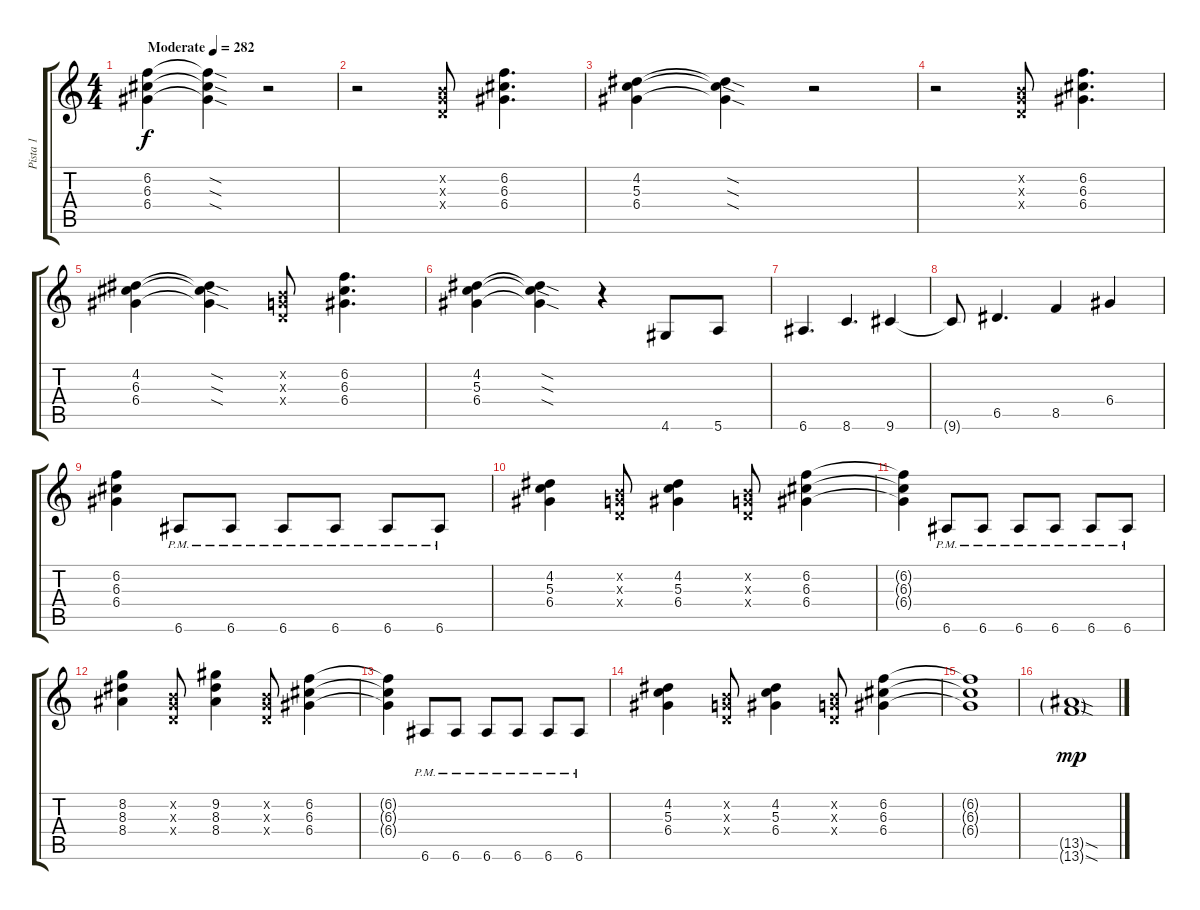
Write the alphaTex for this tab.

\track ("Pista 1" "Pista 1") {instrument distortionguitar}
\staff {score tabs}
\tuning (E4 B3 G3 D3 A2 E2) {hide}
\ts (4 4)
\tempo (282 "Moderate")
\clef g2
\ks c
(6.2 6.3 6.4).4{dy f instrument distortionguitar} (6.2{sod t} 6.3{sod t} 6.4{sod t}).4 r.2 |
r.2 (0.2{x} 0.3{x} 0.4{x}).8 (6.2 6.3 6.4).4{d} |
(4.2 5.3 6.4).4 (4.2{sod t} 5.3{sod t} 6.4{sod t}).4 r.2 |
r.2 (0.2{x} 0.3{x} 0.4{x}).8 (6.2 6.3 6.4).4{d} |
(4.2 6.3 6.4).4 (4.2{sod t} 6.3{sod t} 6.4{sod t}).4 (0.2{x} 0.3{x} 0.4{x}).8 (6.2 6.3 6.4).4{d} |
(4.2 5.3 6.4).4 (4.2{sod t} 5.3{sod t} 6.4{sod t}).4 r.4 4.6.8 5.6.8 |
6.6.4{d} 8.6.4{d} 9.6.4 |
9.6{t}.8 6.5.4{d} 8.5.4 6.4.4 |
(6.2 6.3 6.4).4 6.6{pm}.8 6.6{pm}.8 6.6{pm}.8 6.6{pm}.8 6.6{pm}.8 6.6{pm}.8 |
(4.2 5.3 6.4).4 (0.2{x} 0.3{x} 0.4{x}).8 (4.2 5.3 6.4).4 (0.2{x} 0.3{x} 0.4{x}).8 (6.2 6.3 6.4).4 |
(6.2{t} 6.3{t} 6.4{t}).4 6.6{pm}.8 6.6{pm}.8 6.6{pm}.8 6.6{pm}.8 6.6{pm}.8 6.6{pm}.8 |
(8.2 8.3 8.4).4 (0.2{x} 0.3{x} 0.4{x}).8 (9.2 8.3 8.4).4 (0.2{x} 0.3{x} 0.4{x}).8 (6.2 6.3 6.4).4 |
(6.2{t} 6.3{t} 6.4{t}).4 6.6{pm}.8 6.6{pm}.8 6.6{pm}.8 6.6{pm}.8 6.6{pm}.8 6.6{pm}.8 |
(4.2 5.3 6.4).4 (0.2{x} 0.3{x} 0.4{x}).8 (4.2 5.3 6.4).4 (0.2{x} 0.3{x} 0.4{x}).8 (6.2 6.3 6.4).4 |
(6.2{t} 6.3{t} 6.4{t}).1 |
(13.5{sod g} 13.6{sod g}).1{dy mp}
